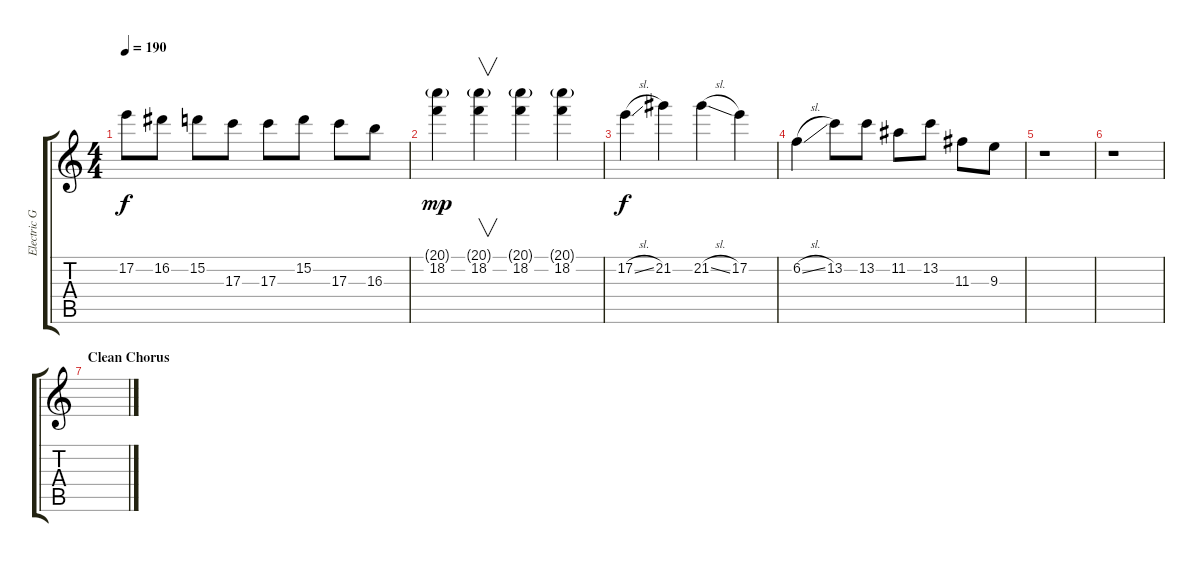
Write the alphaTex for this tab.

\track ("Electric Guitar - Lead" "Electric G") {instrument distortionguitar}
\staff {score tabs}
\tuning (E4 B3 G3 D3 A2 D2) {hide}
\ts (4 4)
\tempo 190
\clef g2
\ks c
17.2.8{dy f} 16.2.8 15.2.8 17.3.8 17.3.8 15.2.8 17.3.8 16.3.8 |
(20.1{g} 18.2).4{dy mp} (20.1{g} 18.2).4{v} (20.1{g} 18.2).4 (20.1{g} 18.2).4 |
17.2{sl}.4{dy f} 21.2.4 21.2{sl}.4 17.2.4 |
6.2{sl}.4 13.2.8 13.2.8 11.2.8 13.2.8 11.3.8 9.3.8 |
r.1 |
r.1 |
\section ("" "Clean Chorus")
